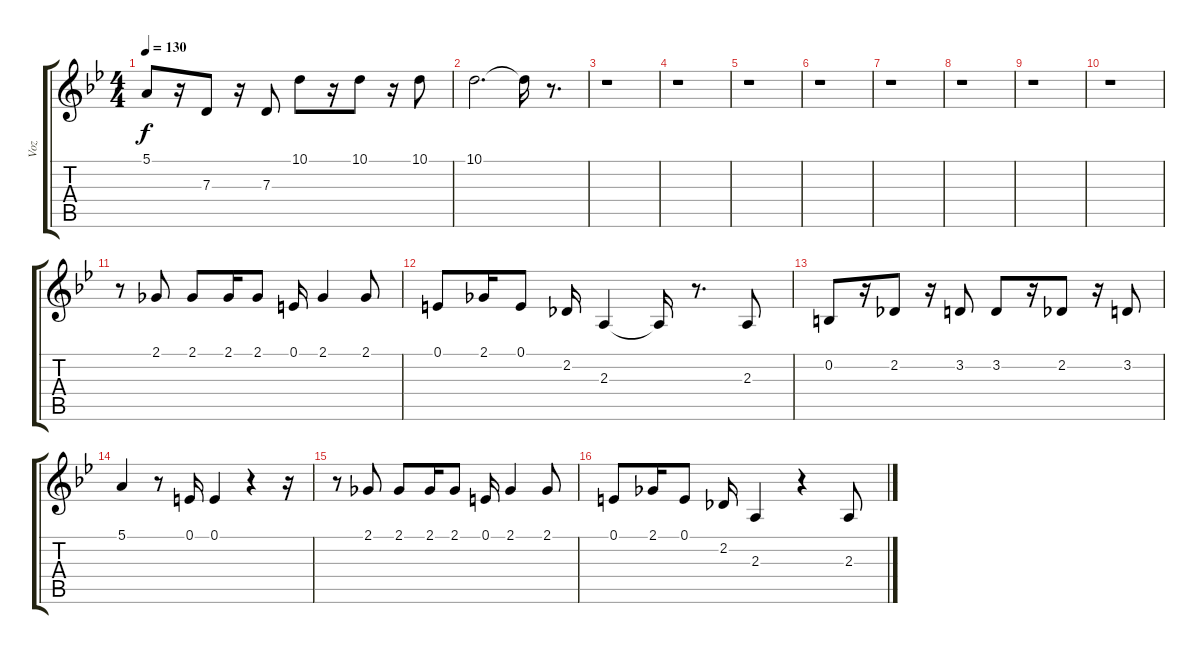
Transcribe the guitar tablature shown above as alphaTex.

\track ("Voz" "Voz") {instrument clarinet}
\staff {score tabs}
\tuning (E4 B3 G3 D3 A2 E2) {hide}
\ts (4 4)
\tempo 130
\clef g2
\ks gminor
5.1.8{dy f} r.16 7.3.8 r.16 7.3.8 10.1.8 r.16 10.1.8 r.16 10.1.8 |
10.1.2{d} 10.1{t}.16 r.8{d} |
r.1 |
r.1 |
r.1 |
r.1 |
r.1 |
r.1 |
r.1 |
r.1 |
r.8 2.1.8 2.1.8 2.1.16 2.1.8 0.1.16 2.1.4 2.1.8 |
0.1.8 2.1.16 0.1.8 2.2.16 2.3.4 2.3{t}.16 r.8{d} 2.3.8 |
0.2.8 r.16 2.2.8 r.16 3.2.8 3.2.8 r.16 2.2.8 r.16 3.2.8 |
5.1.4 r.8 0.1.16 0.1.4 r.4 r.16 |
r.8 2.1.8 2.1.8 2.1.16 2.1.8 0.1.16 2.1.4 2.1.8 |
0.1.8 2.1.16 0.1.8 2.2.16 2.3.4 r.4 2.3.8
